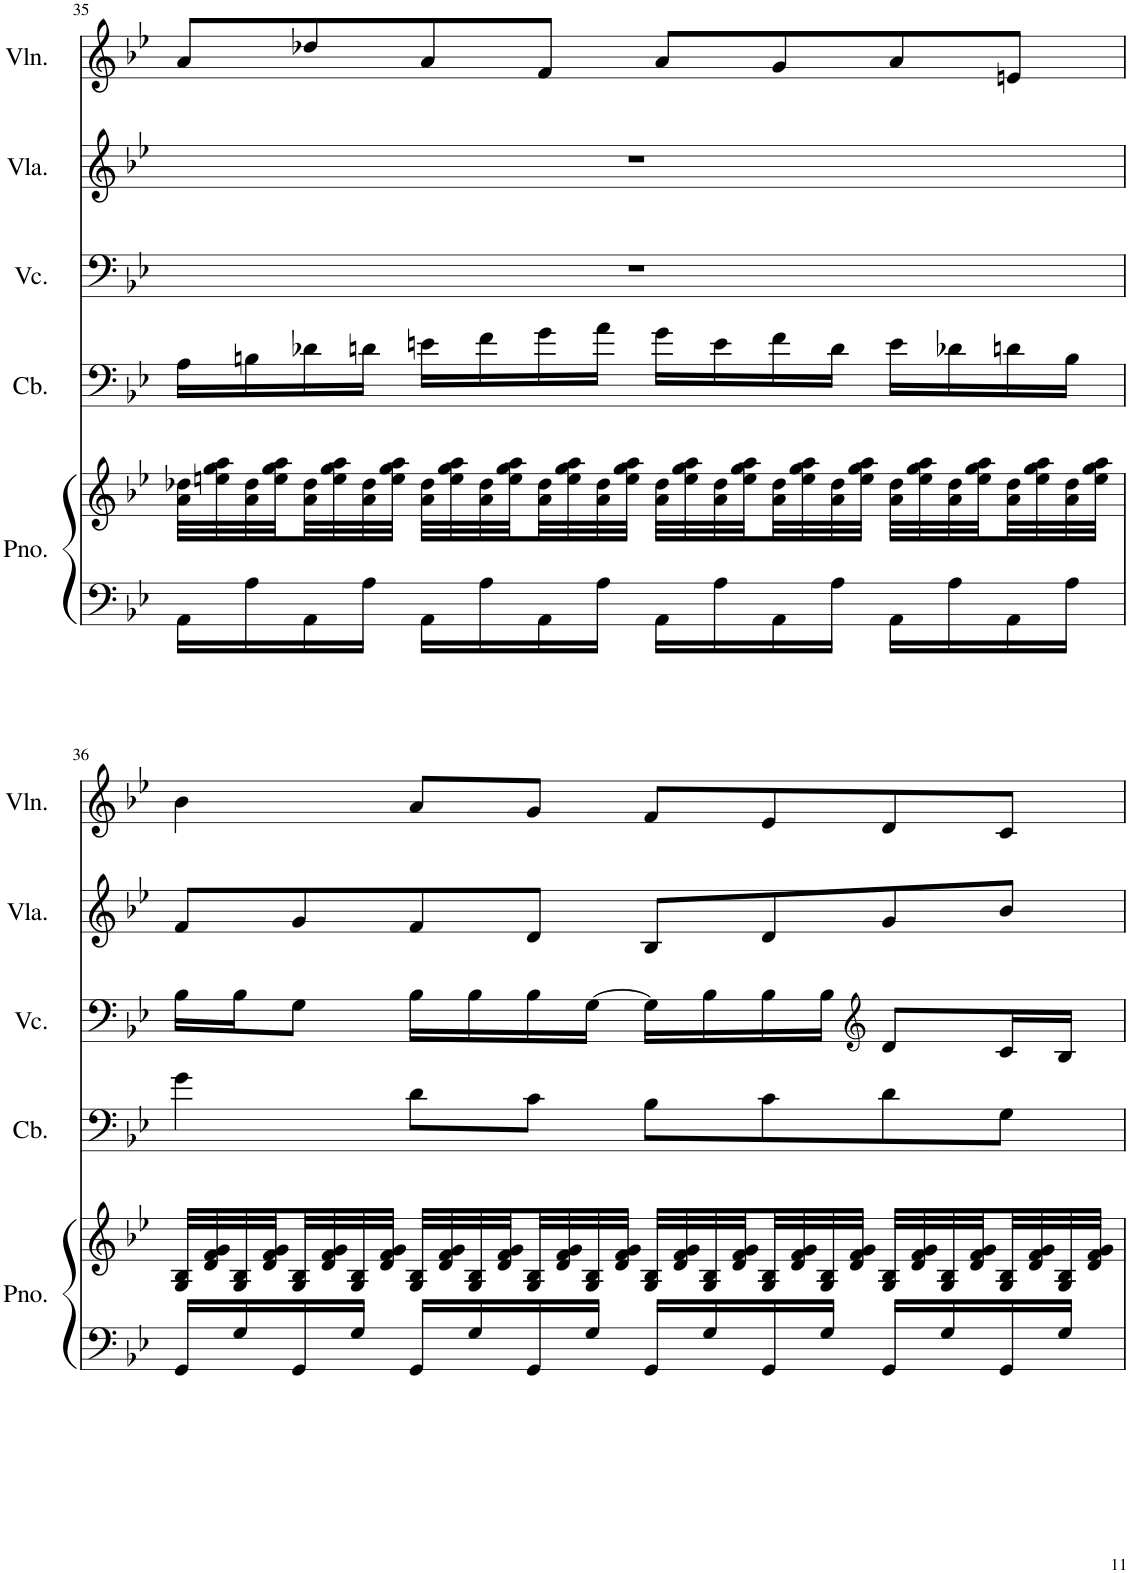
**kern	**kern	**kern	**kern	**kern	**kern
*part5	*part5	*part4	*part3	*part2	*part1
*staff6	*staff5	*staff4	*staff3	*staff2	*staff1
*I"Piano, Piano	*	*I"Contrabass	*I"Violoncello	*I"Viola	*I"Violin
*I'Pno.	*	*I'Cb.	*I'Vc.	*I'Vla.	*I'Vln.
!!LO:PB:g=z
*clefF4	*clefG2	*clefF4	*clefF4	*clefG2	*clefG2
*	*	*Trd7c12	*	*	*
*k[b-e-]	*k[b-e-]	*k[b-e-]	*k[b-e-]	*k[b-e-]	*k[b-e-]
*M4/4	*M4/4	*M4/4	*M4/4	*M4/4	*M4/4
=35	=35	=35	=35	=35	=35
16AA\LL	32a\ 32dd-X\LLL	16A\LL	1r	1r	8a/L
.	32een\ 32gg\ 32aa\	.	.	.	.
16A\	32a\ 32dd-\	16Bn\	.	.	.
.	32ee\ 32gg\ 32aa\	.	.	.	.
16AA\	32a\ 32dd-\	16d-X\	.	.	8dd-X/
.	32ee\ 32gg\ 32aa\	.	.	.	.
16A\JJ	32a\ 32dd-\	16dn\JJ	.	.	.
.	32ee\ 32gg\ 32aa\JJJ	.	.	.	.
16AA\LL	32a\ 32dd-\LLL	16en\LL	.	.	8a/
.	32ee\ 32gg\ 32aa\	.	.	.	.
16A\	32a\ 32dd-\	16f\	.	.	.
.	32ee\ 32gg\ 32aa\	.	.	.	.
16AA\	32a\ 32dd-\	16g\	.	.	8f/J
.	32ee\ 32gg\ 32aa\	.	.	.	.
16A\JJ	32a\ 32dd-\	16a\JJ	.	.	.
.	32ee\ 32gg\ 32aa\JJJ	.	.	.	.
16AA\LL	32a\ 32dd-\LLL	16g\LL	.	.	8a/L
.	32ee\ 32gg\ 32aa\	.	.	.	.
16A\	32a\ 32dd-\	16e\	.	.	.
.	32ee\ 32gg\ 32aa\	.	.	.	.
16AA\	32a\ 32dd-\	16f\	.	.	8g/
.	32ee\ 32gg\ 32aa\	.	.	.	.
16A\JJ	32a\ 32dd-\	16d\JJ	.	.	.
.	32ee\ 32gg\ 32aa\JJJ	.	.	.	.
16AA\LL	32a\ 32dd-\LLL	16e\LL	.	.	8a/
.	32ee\ 32gg\ 32aa\	.	.	.	.
16A\	32a\ 32dd-\	16d-X\	.	.	.
.	32ee\ 32gg\ 32aa\	.	.	.	.
16AA\	32a\ 32dd-\	16dn\	.	.	8en/J
.	32ee\ 32gg\ 32aa\	.	.	.	.
16A\JJ	32a\ 32dd-\	16B\JJ	.	.	.
.	32ee\ 32gg\ 32aa\JJJ	.	.	.	.
!!LO:LB:g=z
=36	=36	=36	=36	=36	=36
16GG/LL	32G/ 32B-/LLL	4g\	16B-\LL	8f/L	4b-\
.	32d/ 32f/ 32g/	.	.	.	.
16G/	32G/ 32B-/	.	16B-\J	.	.
.	32d/ 32f/ 32g/	.	.	.	.
16GG/	32G/ 32B-/	.	8G\J	8g/	.
.	32d/ 32f/ 32g/	.	.	.	.
16G/JJ	32G/ 32B-/	.	.	.	.
.	32d/ 32f/ 32g/JJJ	.	.	.	.
16GG/LL	32G/ 32B-/LLL	8d\L	16B-\LL	8f/	8a/L
.	32d/ 32f/ 32g/	.	.	.	.
16G/	32G/ 32B-/	.	16B-\	.	.
.	32d/ 32f/ 32g/	.	.	.	.
16GG/	32G/ 32B-/	8c\J	16B-\	8d/J	8g/J
.	32d/ 32f/ 32g/	.	.	.	.
16G/JJ	32G/ 32B-/	.	[16G\JJ	.	.
.	32d/ 32f/ 32g/JJJ	.	.	.	.
16GG/LL	32G/ 32B-/LLL	8B-\L	16G\LL]	8B-/L	8f/L
.	32d/ 32f/ 32g/	.	.	.	.
16G/	32G/ 32B-/	.	16B-\	.	.
.	32d/ 32f/ 32g/	.	.	.	.
16GG/	32G/ 32B-/	8c\	16B-\	8d/	8e-/
.	32d/ 32f/ 32g/	.	.	.	.
16G/JJ	32G/ 32B-/	.	16B-\JJ	.	.
.	32d/ 32f/ 32g/JJJ	.	.	.	.
*	*	*	*clefG2	*	*
16GG/LL	32G/ 32B-/LLL	8d\	8d/L	8g/	8d/
.	32d/ 32f/ 32g/	.	.	.	.
16G/	32G/ 32B-/	.	.	.	.
.	32d/ 32f/ 32g/	.	.	.	.
16GG/	32G/ 32B-/	8G\J	16c/L	8b-/J	8c/J
.	32d/ 32f/ 32g/	.	.	.	.
16G/JJ	32G/ 32B-/	.	16B-/JJ	.	.
.	32d/ 32f/ 32g/JJJ	.	.	.	.
=	=	=	=	=	=
*-	*-	*-	*-	*-	*-
